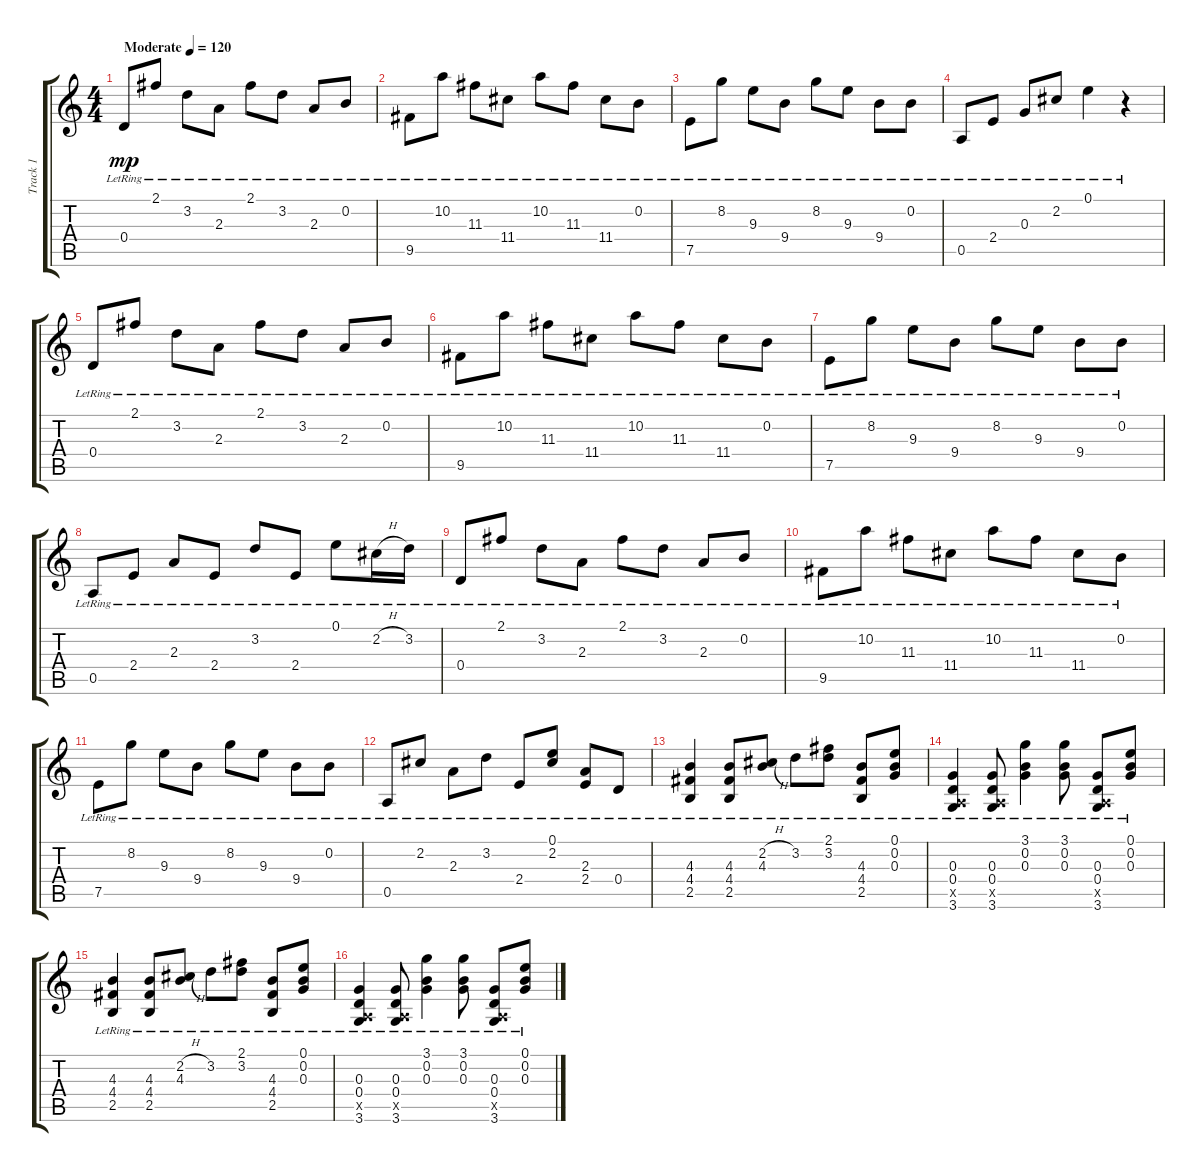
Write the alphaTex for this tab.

\track ("Track 1" "Track 1") {instrument acousticguitarsteel}
\staff {score tabs}
\tuning (E4 B3 G3 D3 A2 E2) {hide}
\ts (4 4)
\tempo (120 "Moderate")
\clef g2
\ks c
0.4{lr}.8{dy mp instrument acousticguitarsteel} 2.1{lr}.8 3.2{lr}.8 2.3{lr}.8 2.1{lr}.8 3.2{lr}.8 2.3{lr}.8 0.2{lr}.8 |
9.5{lr}.8 10.2{lr}.8 11.3{lr}.8 11.4{lr}.8 10.2{lr}.8 11.3{lr}.8 11.4{lr}.8 0.2{lr}.8 |
7.5{lr}.8 8.2{lr}.8 9.3{lr}.8 9.4{lr}.8 8.2{lr}.8 9.3{lr}.8 9.4{lr}.8 0.2{lr}.8 |
0.5{lr}.8 2.4{lr}.8 0.3{lr}.8 2.2{lr}.8 0.1{lr}.4 r.4 |
0.4{lr}.8 2.1{lr}.8 3.2{lr}.8 2.3{lr}.8 2.1{lr}.8 3.2{lr}.8 2.3{lr}.8 0.2{lr}.8 |
9.5{lr}.8 10.2{lr}.8 11.3{lr}.8 11.4{lr}.8 10.2{lr}.8 11.3{lr}.8 11.4{lr}.8 0.2{lr}.8 |
7.5{lr}.8 8.2{lr}.8 9.3{lr}.8 9.4{lr}.8 8.2{lr}.8 9.3{lr}.8 9.4{lr}.8 0.2{lr}.8 |
0.5{lr}.8 2.4{lr}.8 2.3{lr}.8 2.4{lr}.8 3.2{lr}.8 2.4{lr}.8 0.1{lr}.8 2.2{h lr}.16 3.2{lr}.16 |
0.4{lr}.8 2.1{lr}.8 3.2{lr}.8 2.3{lr}.8 2.1{lr}.8 3.2{lr}.8 2.3{lr}.8 0.2{lr}.8 |
9.5{lr}.8 10.2{lr}.8 11.3{lr}.8 11.4{lr}.8 10.2{lr}.8 11.3{lr}.8 11.4{lr}.8 0.2{lr}.8 |
7.5{lr}.8 8.2{lr}.8 9.3{lr}.8 9.4{lr}.8 8.2{lr}.8 9.3{lr}.8 9.4{lr}.8 0.2{lr}.8 |
0.5{lr}.8 2.2{lr}.8 2.3{lr}.8 3.2{lr}.8 2.4{lr}.8 (0.1{lr} 2.2{lr}).8 (2.3{lr} 2.4{lr}).8 0.4{lr}.8 |
(4.3{lr} 4.4{lr} 2.5{lr}).4 (4.3{lr} 4.4{lr} 2.5{lr}).8 (2.2{h lr} 4.3{lr}).8 3.2{lr}.8 (2.1{lr} 3.2{lr}).8 (4.3{lr} 4.4{lr} 2.5{lr}).8 (0.1{lr} 0.2{lr} 0.3{lr}).8 |
(0.3{lr} 0.4{lr} 0.5{x} 3.6{lr}).4 (0.3{lr} 0.4{lr} 0.5{x} 3.6{lr}).8 (3.1{lr} 0.2{lr} 0.3{lr}).4 (3.1{lr} 0.2{lr} 0.3{lr}).8 (0.3{lr} 0.4{lr} 0.5{x} 3.6{lr}).8 (0.1{lr} 0.2{lr} 0.3{lr}).8 |
(4.3{lr} 4.4{lr} 2.5{lr}).4 (4.3{lr} 4.4{lr} 2.5{lr}).8 (2.2{h lr} 4.3{lr}).8 3.2{lr}.8 (2.1{lr} 3.2{lr}).8 (4.3{lr} 4.4{lr} 2.5{lr}).8 (0.1{lr} 0.2{lr} 0.3{lr}).8 |
(0.3{lr} 0.4{lr} 0.5{x} 3.6{lr}).4 (0.3{lr} 0.4{lr} 0.5{x} 3.6{lr}).8 (3.1{lr} 0.2{lr} 0.3{lr}).4 (3.1{lr} 0.2{lr} 0.3{lr}).8 (0.3{lr} 0.4{lr} 0.5{x} 3.6{lr}).8 (0.1{lr} 0.2{lr} 0.3{lr}).8
